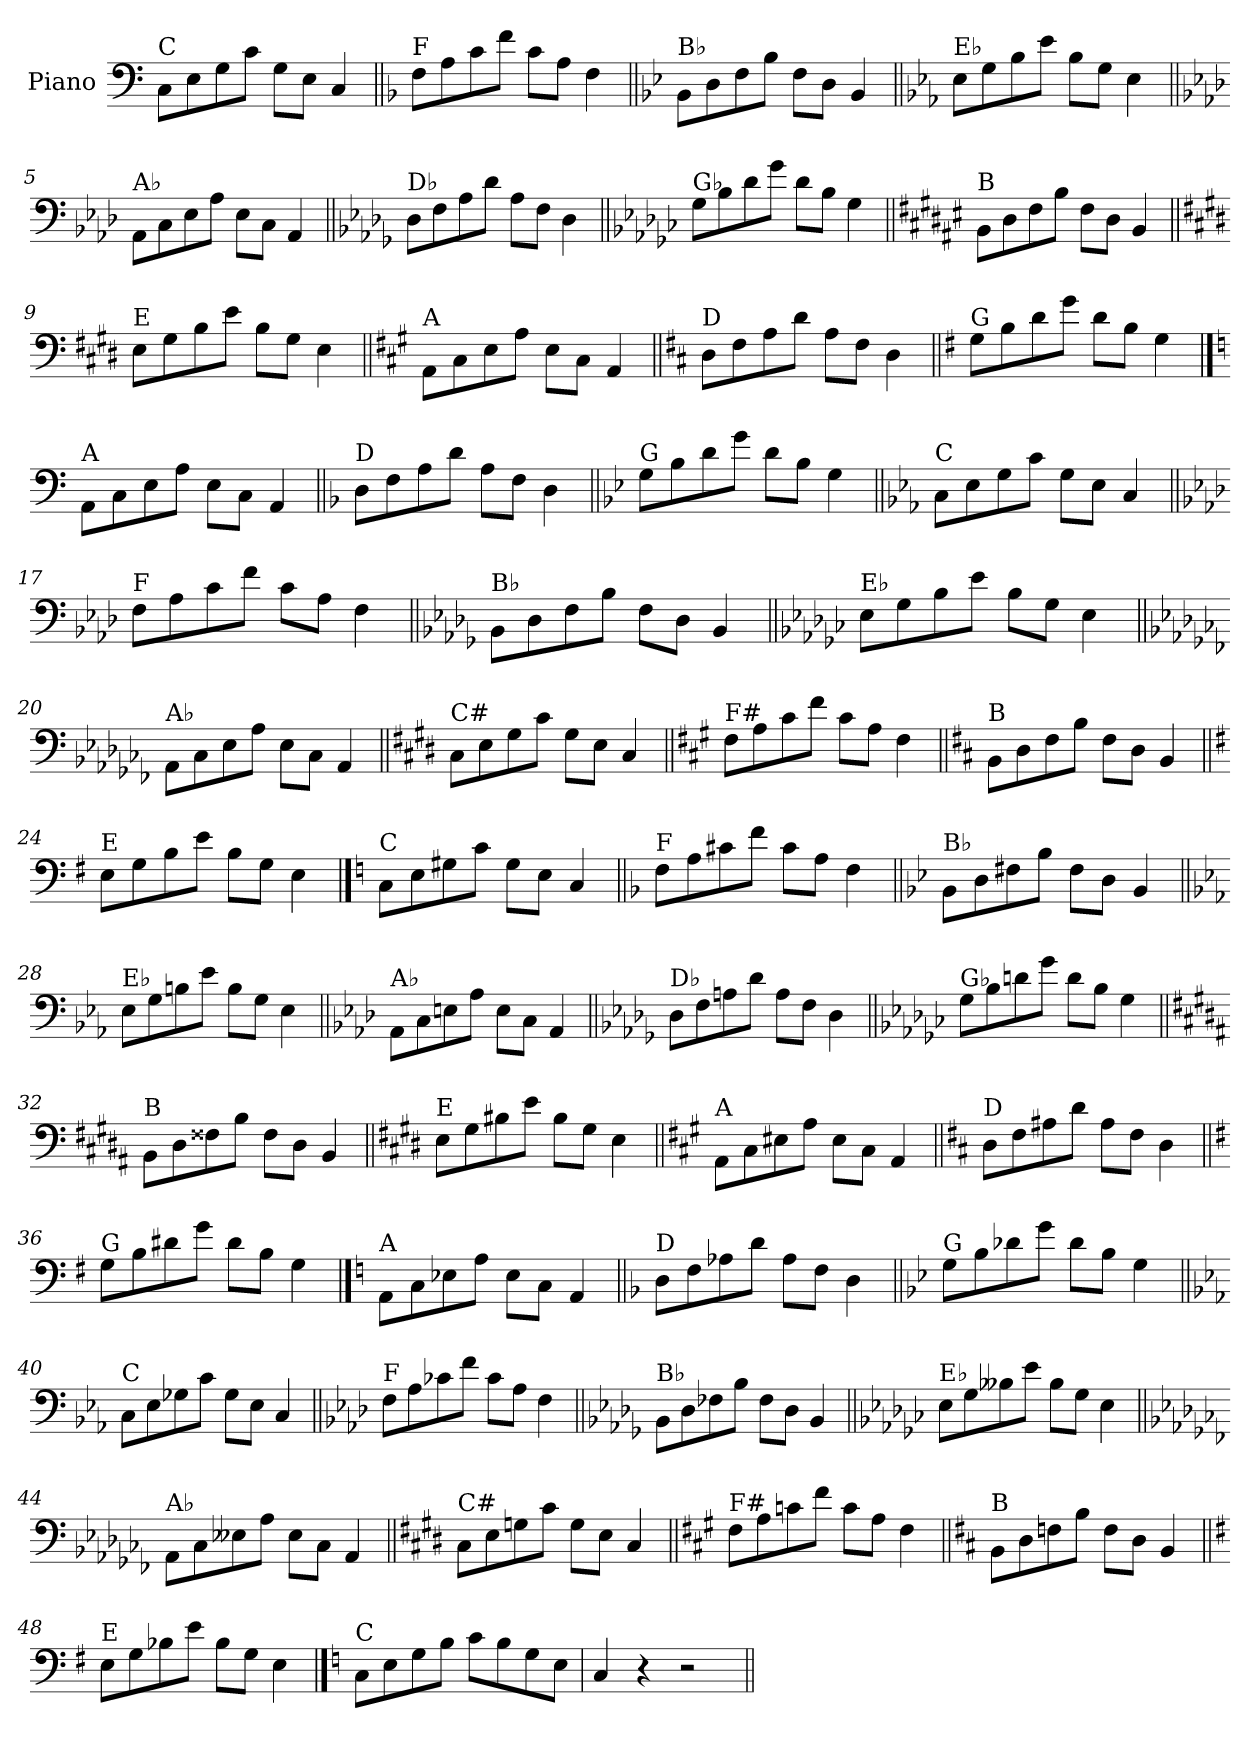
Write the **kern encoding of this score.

**kern
*part1
*staff1
*I"Piano
*I'Pno.
*clefF4
*k[]
=1
!LO:TX:a:t=C
8C\L
8E\
8G\
8c\J
8G\L
8E\J
4C/
=2||
*k[b-]
!LO:TX:a:t=F
8F\L
8A\
8c\
8f\J
8c\L
8A\J
4F\
=3||
*k[b-e-]
!LO:TX:a:t=B♭
8BB-\L
8D\
8F\
8B-\J
8F\L
8D\J
4BB-/
=4||
*k[b-e-a-]
!LO:TX:a:t=E♭
8E-\L
8G\
8B-\
8e-\J
8B-\L
8G\J
4E-\
!!LO:LB:g=z
=5||
*k[b-e-a-d-]
!LO:TX:a:t=A♭
8AA-\L
8C\
8E-\
8A-\J
8E-\L
8C\J
4AA-/
=6||
*k[b-e-a-d-g-]
!LO:TX:a:t=D♭
8D-\L
8F\
8A-\
8d-\J
8A-\L
8F\J
4D-\
=7||
*k[b-e-a-d-g-c-]
!LO:TX:a:t=G♭
8G-\L
8B-\
8d-\
8g-\J
8d-\L
8B-\J
4G-\
=8||
*k[f#c#g#d#a#e#]
!LO:TX:a:t=B
8BB\L
8D#\
8F#\
8B\J
8F#\L
8D#\J
4BB/
!!LO:LB:g=z
=9||
*k[f#c#g#d#]
!LO:TX:a:t=E
8E\L
8G#\
8B\
8e\J
8B\L
8G#\J
4E\
=10||
*k[f#c#g#]
!LO:TX:a:t=A
8AA\L
8C#\
8E\
8A\J
8E\L
8C#\J
4AA/
=11||
*k[f#c#]
!LO:TX:a:t=D
8D\L
8F#\
8A\
8d\J
8A\L
8F#\J
4D\
=12||
*k[f#]
!LO:TX:a:t=G
8G\L
8B\
8d\
8g\J
8d\L
8B\J
4G\
!!LO:LB:g=z
==13
*k[]
!LO:TX:a:t=A
8AA\L
8C\
8E\
8A\J
8E\L
8C\J
4AA/
=14||
*k[b-]
!LO:TX:a:t=D
8D\L
8F\
8A\
8d\J
8A\L
8F\J
4D\
=15||
*k[b-e-]
!LO:TX:a:t=G
8G\L
8B-\
8d\
8g\J
8d\L
8B-\J
4G\
=16||
*k[b-e-a-]
!LO:TX:a:t=C
8C\L
8E-\
8G\
8c\J
8G\L
8E-\J
4C/
!!LO:LB:g=z
=17||
*k[b-e-a-d-]
!LO:TX:a:t=F
8F\L
8A-\
8c\
8f\J
8c\L
8A-\J
4F\
=18||
*k[b-e-a-d-g-]
!LO:TX:a:t=B♭
8BB-\L
8D-\
8F\
8B-\J
8F\L
8D-\J
4BB-/
=19||
*k[b-e-a-d-g-c-]
!LO:TX:a:t=E♭
8E-\L
8G-\
8B-\
8e-\J
8B-\L
8G-\J
4E-\
=20||
*k[b-e-a-d-g-c-f-]
!LO:TX:a:t=A♭
8AA-\L
8C-\
8E-\
8A-\J
8E-\L
8C-\J
4AA-/
!!LO:LB:g=z
=21||
*k[f#c#g#d#]
!LO:TX:a:t=C#
8C#\L
8E\
8G#\
8c#\J
8G#\L
8E\J
4C#/
=22||
*k[f#c#g#]
!LO:TX:a:t=F#
8F#\L
8A\
8c#\
8f#\J
8c#\L
8A\J
4F#\
=23||
*k[f#c#]
!LO:TX:a:t=B
8BB\L
8D\
8F#\
8B\J
8F#\L
8D\J
4BB/
=24||
*k[f#]
!LO:TX:a:t=E
8E\L
8G\
8B\
8e\J
8B\L
8G\J
4E\
!!LO:PB:g=z
==25
*k[]
!LO:TX:a:t=C
8C\L
8E\
8G#X\
8c\J
8G#\L
8E\J
4C/
=26||
*k[b-]
!LO:TX:a:t=F
8F\L
8A\
8c#X\
8f\J
8c#\L
8A\J
4F\
=27||
*k[b-e-]
!LO:TX:a:t=B♭
8BB-\L
8D\
8F#X\
8B-\J
8F#\L
8D\J
4BB-/
=28||
*k[b-e-a-]
!LO:TX:a:t=E♭
8E-\L
8G\
8Bn\
8e-\J
8B\L
8G\J
4E-\
!!LO:LB:g=z
=29||
*k[b-e-a-d-]
!LO:TX:a:t=A♭
8AA-\L
8C\
8En\
8A-\J
8E\L
8C\J
4AA-/
=30||
*k[b-e-a-d-g-]
!LO:TX:a:t=D♭
8D-\L
8F\
8An\
8d-\J
8A\L
8F\J
4D-\
=31||
*k[b-e-a-d-g-c-]
!LO:TX:a:t=G♭
8G-\L
8B-\
8dn\
8g-\J
8d\L
8B-\J
4G-\
=32||
*k[f#c#g#d#a#]
!LO:TX:a:t=B
8BB\L
8D#\
8F##X\
8B\J
8F##\L
8D#\J
4BB/
!!LO:LB:g=z
=33||
*k[f#c#g#d#]
!LO:TX:a:t=E
8E\L
8G#\
8B#X\
8e\J
8B#\L
8G#\J
4E\
=34||
*k[f#c#g#]
!LO:TX:a:t=A
8AA\L
8C#\
8E#X\
8A\J
8E#\L
8C#\J
4AA/
=35||
*k[f#c#]
!LO:TX:a:t=D
8D\L
8F#\
8A#X\
8d\J
8A#\L
8F#\J
4D\
=36||
*k[f#]
!LO:TX:a:t=G
8G\L
8B\
8d#X\
8g\J
8d#\L
8B\J
4G\
!!LO:LB:g=z
==37
*k[]
!LO:TX:a:t=A
8AA\L
8C\
8E-X\
8A\J
8E-\L
8C\J
4AA/
=38||
*k[b-]
!LO:TX:a:t=D
8D\L
8F\
8A-X\
8d\J
8A-\L
8F\J
4D\
=39||
*k[b-e-]
!LO:TX:a:t=G
8G\L
8B-\
8d-X\
8g\J
8d-\L
8B-\J
4G\
=40||
*k[b-e-a-]
!LO:TX:a:t=C
8C\L
8E-\
8G-X\
8c\J
8G-\L
8E-\J
4C/
!!LO:LB:g=z
=41||
*k[b-e-a-d-]
!LO:TX:a:t=F
8F\L
8A-\
8c-X\
8f\J
8c-\L
8A-\J
4F\
=42||
*k[b-e-a-d-g-]
!LO:TX:a:t=B♭
8BB-\L
8D-\
8F-X\
8B-\J
8F-\L
8D-\J
4BB-/
=43||
*k[b-e-a-d-g-c-]
!LO:TX:a:t=E♭
8E-\L
8G-\
8B--X\
8e-\J
8B--\L
8G-\J
4E-\
=44||
*k[b-e-a-d-g-c-f-]
!LO:TX:a:t=A♭
8AA-\L
8C-\
8E--X\
8A-\J
8E--\L
8C-\J
4AA-/
!!LO:LB:g=z
=45||
*k[f#c#g#d#]
!LO:TX:a:t=C#
8C#\L
8E\
8Gn\
8c#\J
8G\L
8E\J
4C#/
=46||
*k[f#c#g#]
!LO:TX:a:t=F#
8F#\L
8A\
8cn\
8f#\J
8c\L
8A\J
4F#\
=47||
*k[f#c#]
!LO:TX:a:t=B
8BB\L
8D\
8Fn\
8B\J
8F\L
8D\J
4BB/
=48||
*k[f#]
!LO:TX:a:t=E
8E\L
8G\
8B-X\
8e\J
8B-\L
8G\J
4E\
!!LO:PB:g=z
==49
*k[]
!LO:TX:a:t=C
8C\L
8E\
8G\
8B\J
8c\L
8B\
8G\
8E\J
=50
4C/
4r
2r
=||
*-
